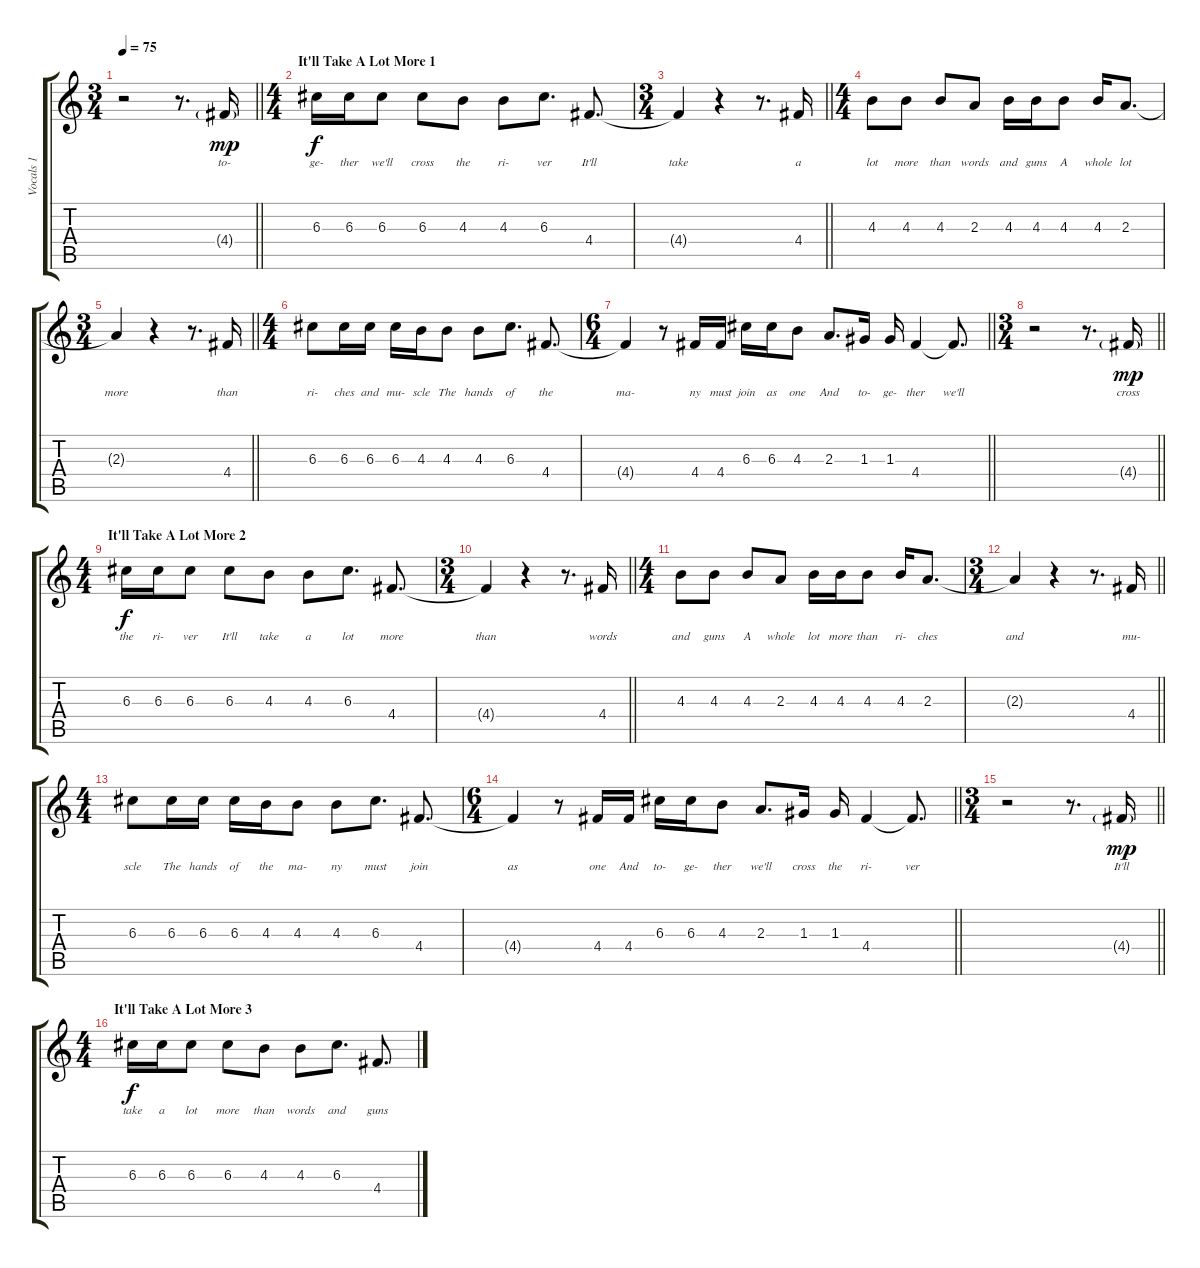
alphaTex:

\track ("Vocals 1" "Vocals 1") {instrument electricguitarjazz}
\staff {score tabs}
\tuning (E4 B3 G3 D3 A2 E2) {hide}
\ts (3 4)
\tempo 75
\clef g2
\barLineRight lightlight
\ks c
r.2{dy f} r.8{d} 4.4{g}.16{lyrics (0 "to-") lyrics (1 "") lyrics (2 "") lyrics (3 "") lyrics (4 "") dy mp} |
\ts (4 4)
\section ("" "It'll Take A Lot More 1")
6.3.16{lyrics (0 "ge-") lyrics (1 "") lyrics (2 "") lyrics (3 "") lyrics (4 "") dy f} 6.3.16{lyrics (0 "ther") lyrics (1 "") lyrics (2 "") lyrics (3 "") lyrics (4 "")} 6.3.8{lyrics (0 "we'll") lyrics (1 "") lyrics (2 "") lyrics (3 "") lyrics (4 "")} 6.3.8{lyrics (0 "cross") lyrics (1 "") lyrics (2 "") lyrics (3 "") lyrics (4 "")} 4.3.8{lyrics (0 "the") lyrics (1 "") lyrics (2 "") lyrics (3 "") lyrics (4 "")} 4.3.8{lyrics (0 "ri-") lyrics (1 "") lyrics (2 "") lyrics (3 "") lyrics (4 "")} 6.3.8{d lyrics (0 "ver") lyrics (1 "") lyrics (2 "") lyrics (3 "") lyrics (4 "")} 4.4.8{d lyrics (0 "It'll") lyrics (1 "") lyrics (2 "") lyrics (3 "") lyrics (4 "")} |
\ts (3 4)
\barLineRight lightlight
4.4{t}.4{lyrics (0 "take") lyrics (1 "") lyrics (2 "") lyrics (3 "") lyrics (4 "")} r.4 r.8{d} 4.4.16{lyrics (0 "a") lyrics (1 "") lyrics (2 "") lyrics (3 "") lyrics (4 "")} |
\ts (4 4)
4.3.8{lyrics (0 "lot") lyrics (1 "") lyrics (2 "") lyrics (3 "") lyrics (4 "")} 4.3.8{lyrics (0 "more") lyrics (1 "") lyrics (2 "") lyrics (3 "") lyrics (4 "")} 4.3.8{lyrics (0 "than") lyrics (1 "") lyrics (2 "") lyrics (3 "") lyrics (4 "")} 2.3.8{lyrics (0 "words") lyrics (1 "") lyrics (2 "") lyrics (3 "") lyrics (4 "")} 4.3.16{lyrics (0 "and") lyrics (1 "") lyrics (2 "") lyrics (3 "") lyrics (4 "")} 4.3.16{lyrics (0 "guns") lyrics (1 "") lyrics (2 "") lyrics (3 "") lyrics (4 "")} 4.3.8{lyrics (0 "A") lyrics (1 "") lyrics (2 "") lyrics (3 "") lyrics (4 "")} 4.3.16{lyrics (0 "whole") lyrics (1 "") lyrics (2 "") lyrics (3 "") lyrics (4 "")} 2.3.8{d lyrics (0 "lot") lyrics (1 "") lyrics (2 "") lyrics (3 "") lyrics (4 "")} |
\ts (3 4)
\barLineRight lightlight
2.3{t}.4{lyrics (0 "more") lyrics (1 "") lyrics (2 "") lyrics (3 "") lyrics (4 "")} r.4 r.8{d} 4.4.16{lyrics (0 "than") lyrics (1 "") lyrics (2 "") lyrics (3 "") lyrics (4 "")} |
\ts (4 4)
6.3.8{lyrics (0 "ri-") lyrics (1 "") lyrics (2 "") lyrics (3 "") lyrics (4 "")} 6.3.16{lyrics (0 "ches") lyrics (1 "") lyrics (2 "") lyrics (3 "") lyrics (4 "")} 6.3.16{lyrics (0 "and") lyrics (1 "") lyrics (2 "") lyrics (3 "") lyrics (4 "")} 6.3.16{lyrics (0 "mu-") lyrics (1 "") lyrics (2 "") lyrics (3 "") lyrics (4 "")} 4.3.16{lyrics (0 "scle") lyrics (1 "") lyrics (2 "") lyrics (3 "") lyrics (4 "")} 4.3.8{lyrics (0 "The") lyrics (1 "") lyrics (2 "") lyrics (3 "") lyrics (4 "")} 4.3.8{lyrics (0 "hands") lyrics (1 "") lyrics (2 "") lyrics (3 "") lyrics (4 "")} 6.3.8{d lyrics (0 "of") lyrics (1 "") lyrics (2 "") lyrics (3 "") lyrics (4 "")} 4.4.8{d lyrics (0 "the") lyrics (1 "") lyrics (2 "") lyrics (3 "") lyrics (4 "")} |
\ts (6 4)
\barLineRight lightlight
4.4{t}.4{lyrics (0 "ma-") lyrics (1 "") lyrics (2 "") lyrics (3 "") lyrics (4 "")} r.8 4.4.16{lyrics (0 "ny") lyrics (1 "") lyrics (2 "") lyrics (3 "") lyrics (4 "")} 4.4.16{lyrics (0 "must") lyrics (1 "") lyrics (2 "") lyrics (3 "") lyrics (4 "")} 6.3.16{lyrics (0 "join") lyrics (1 "") lyrics (2 "") lyrics (3 "") lyrics (4 "")} 6.3.16{lyrics (0 "as") lyrics (1 "") lyrics (2 "") lyrics (3 "") lyrics (4 "")} 4.3.8{lyrics (0 "one") lyrics (1 "") lyrics (2 "") lyrics (3 "") lyrics (4 "")} 2.3.8{d lyrics (0 "And") lyrics (1 "") lyrics (2 "") lyrics (3 "") lyrics (4 "")} 1.3.16{lyrics (0 "to-") lyrics (1 "") lyrics (2 "") lyrics (3 "") lyrics (4 "")} 1.3.16{lyrics (0 "ge-") lyrics (1 "") lyrics (2 "") lyrics (3 "") lyrics (4 "")} 4.4.4{lyrics (0 "ther") lyrics (1 "") lyrics (2 "") lyrics (3 "") lyrics (4 "")} 4.4{t}.8{d lyrics (0 "we'll") lyrics (1 "") lyrics (2 "") lyrics (3 "") lyrics (4 "")} |
\ts (3 4)
\barLineRight lightlight
r.2 r.8{d} 4.4{g}.16{lyrics (0 "cross") lyrics (1 "") lyrics (2 "") lyrics (3 "") lyrics (4 "") dy mp} |
\ts (4 4)
\section ("" "It'll Take A Lot More 2")
6.3.16{lyrics (0 "the") lyrics (1 "") lyrics (2 "") lyrics (3 "") lyrics (4 "") dy f} 6.3.16{lyrics (0 "ri-") lyrics (1 "") lyrics (2 "") lyrics (3 "") lyrics (4 "")} 6.3.8{lyrics (0 "ver") lyrics (1 "") lyrics (2 "") lyrics (3 "") lyrics (4 "")} 6.3.8{lyrics (0 "It'll") lyrics (1 "") lyrics (2 "") lyrics (3 "") lyrics (4 "")} 4.3.8{lyrics (0 "take") lyrics (1 "") lyrics (2 "") lyrics (3 "") lyrics (4 "")} 4.3.8{lyrics (0 "a") lyrics (1 "") lyrics (2 "") lyrics (3 "") lyrics (4 "")} 6.3.8{d lyrics (0 "lot") lyrics (1 "") lyrics (2 "") lyrics (3 "") lyrics (4 "")} 4.4.8{d lyrics (0 "more") lyrics (1 "") lyrics (2 "") lyrics (3 "") lyrics (4 "")} |
\ts (3 4)
\barLineRight lightlight
4.4{t}.4{lyrics (0 "than") lyrics (1 "") lyrics (2 "") lyrics (3 "") lyrics (4 "")} r.4 r.8{d} 4.4.16{lyrics (0 "words") lyrics (1 "") lyrics (2 "") lyrics (3 "") lyrics (4 "")} |
\ts (4 4)
4.3.8{lyrics (0 "and") lyrics (1 "") lyrics (2 "") lyrics (3 "") lyrics (4 "")} 4.3.8{lyrics (0 "guns") lyrics (1 "") lyrics (2 "") lyrics (3 "") lyrics (4 "")} 4.3.8{lyrics (0 "A") lyrics (1 "") lyrics (2 "") lyrics (3 "") lyrics (4 "")} 2.3.8{lyrics (0 "whole") lyrics (1 "") lyrics (2 "") lyrics (3 "") lyrics (4 "")} 4.3.16{lyrics (0 "lot") lyrics (1 "") lyrics (2 "") lyrics (3 "") lyrics (4 "")} 4.3.16{lyrics (0 "more") lyrics (1 "") lyrics (2 "") lyrics (3 "") lyrics (4 "")} 4.3.8{lyrics (0 "than") lyrics (1 "") lyrics (2 "") lyrics (3 "") lyrics (4 "")} 4.3.16{lyrics (0 "ri-") lyrics (1 "") lyrics (2 "") lyrics (3 "") lyrics (4 "")} 2.3.8{d lyrics (0 "ches") lyrics (1 "") lyrics (2 "") lyrics (3 "") lyrics (4 "")} |
\ts (3 4)
\barLineRight lightlight
2.3{t}.4{lyrics (0 "and") lyrics (1 "") lyrics (2 "") lyrics (3 "") lyrics (4 "")} r.4 r.8{d} 4.4.16{lyrics (0 "mu-") lyrics (1 "") lyrics (2 "") lyrics (3 "") lyrics (4 "")} |
\ts (4 4)
6.3.8{lyrics (0 "scle") lyrics (1 "") lyrics (2 "") lyrics (3 "") lyrics (4 "")} 6.3.16{lyrics (0 "The") lyrics (1 "") lyrics (2 "") lyrics (3 "") lyrics (4 "")} 6.3.16{lyrics (0 "hands") lyrics (1 "") lyrics (2 "") lyrics (3 "") lyrics (4 "")} 6.3.16{lyrics (0 "of") lyrics (1 "") lyrics (2 "") lyrics (3 "") lyrics (4 "")} 4.3.16{lyrics (0 "the") lyrics (1 "") lyrics (2 "") lyrics (3 "") lyrics (4 "")} 4.3.8{lyrics (0 "ma-") lyrics (1 "") lyrics (2 "") lyrics (3 "") lyrics (4 "")} 4.3.8{lyrics (0 "ny") lyrics (1 "") lyrics (2 "") lyrics (3 "") lyrics (4 "")} 6.3.8{d lyrics (0 "must") lyrics (1 "") lyrics (2 "") lyrics (3 "") lyrics (4 "")} 4.4.8{d lyrics (0 "join") lyrics (1 "") lyrics (2 "") lyrics (3 "") lyrics (4 "")} |
\ts (6 4)
\barLineRight lightlight
4.4{t}.4{lyrics (0 "as") lyrics (1 "") lyrics (2 "") lyrics (3 "") lyrics (4 "")} r.8 4.4.16{lyrics (0 "one") lyrics (1 "") lyrics (2 "") lyrics (3 "") lyrics (4 "")} 4.4.16{lyrics (0 "And") lyrics (1 "") lyrics (2 "") lyrics (3 "") lyrics (4 "")} 6.3.16{lyrics (0 "to-") lyrics (1 "") lyrics (2 "") lyrics (3 "") lyrics (4 "")} 6.3.16{lyrics (0 "ge-") lyrics (1 "") lyrics (2 "") lyrics (3 "") lyrics (4 "")} 4.3.8{lyrics (0 "ther") lyrics (1 "") lyrics (2 "") lyrics (3 "") lyrics (4 "")} 2.3.8{d lyrics (0 "we'll") lyrics (1 "") lyrics (2 "") lyrics (3 "") lyrics (4 "")} 1.3.16{lyrics (0 "cross") lyrics (1 "") lyrics (2 "") lyrics (3 "") lyrics (4 "")} 1.3.16{lyrics (0 "the") lyrics (1 "") lyrics (2 "") lyrics (3 "") lyrics (4 "")} 4.4.4{lyrics (0 "ri-") lyrics (1 "") lyrics (2 "") lyrics (3 "") lyrics (4 "")} 4.4{t}.8{d lyrics (0 "ver") lyrics (1 "") lyrics (2 "") lyrics (3 "") lyrics (4 "")} |
\ts (3 4)
\barLineRight lightlight
r.2 r.8{d} 4.4{g}.16{lyrics (0 "It'll") lyrics (1 "") lyrics (2 "") lyrics (3 "") lyrics (4 "") dy mp} |
\ts (4 4)
\section ("" "It'll Take A Lot More 3")
6.3.16{lyrics (0 "take") lyrics (1 "") lyrics (2 "") lyrics (3 "") lyrics (4 "") dy f} 6.3.16{lyrics (0 "a") lyrics (1 "") lyrics (2 "") lyrics (3 "") lyrics (4 "")} 6.3.8{lyrics (0 "lot") lyrics (1 "") lyrics (2 "") lyrics (3 "") lyrics (4 "")} 6.3.8{lyrics (0 "more") lyrics (1 "") lyrics (2 "") lyrics (3 "") lyrics (4 "")} 4.3.8{lyrics (0 "than") lyrics (1 "") lyrics (2 "") lyrics (3 "") lyrics (4 "")} 4.3.8{lyrics (0 "words") lyrics (1 "") lyrics (2 "") lyrics (3 "") lyrics (4 "")} 6.3.8{d lyrics (0 "and") lyrics (1 "") lyrics (2 "") lyrics (3 "") lyrics (4 "")} 4.4.8{d lyrics (0 "guns") lyrics (1 "") lyrics (2 "") lyrics (3 "") lyrics (4 "")}
